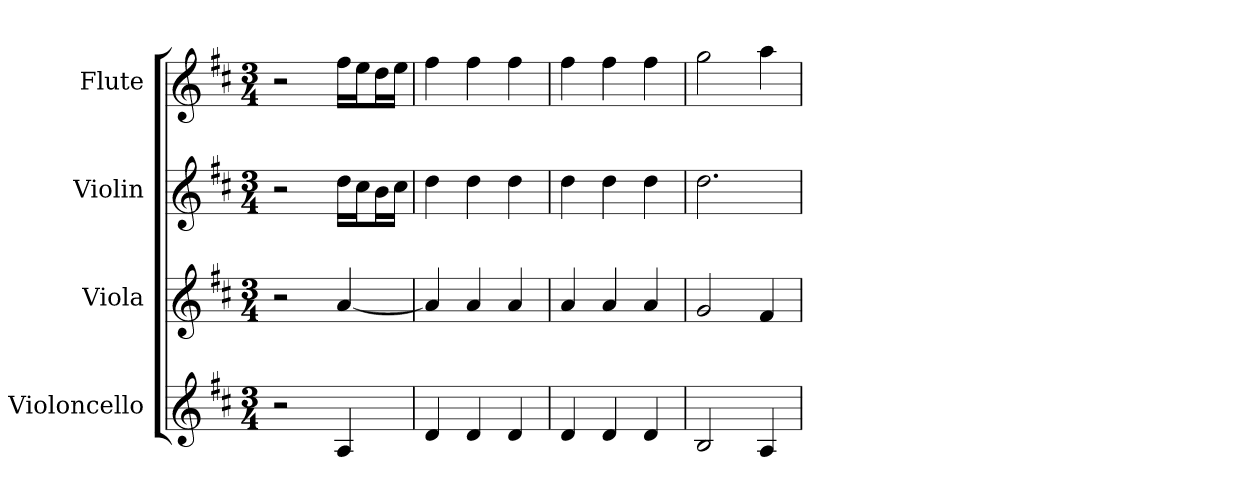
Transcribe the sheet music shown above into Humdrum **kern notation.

**kern	**kern	**kern	**kern
*part4	*part3	*part2	*part1
*staff4	*staff3	*staff2	*staff1
*I"Violoncello	*I"Viola	*I"Violin	*I"Flute
*I'Vc	*I'Vla	*I'Vln	*I'Fl
*k[f#c#]	*k[f#c#]	*k[f#c#]	*k[f#c#]
*D:	*D:	*D:	*D:
*M3/4	*M3/4	*M3/4	*M3/4
*MM118	*MM118	*MM118	*MM118
=	=	=	=
2r	2r	2r	2r
4A	[4a	16ddLL	16ff#LL
.	.	16cc#J	16eeJ
.	.	16bL	16ddL
.	.	16cc#JJ	16eeJJ
=1	=1	=1	=1
4d	4a]	4dd	4ff#
4d	4a	4dd	4ff#
4d	4a	4dd	4ff#
=2	=2	=2	=2
4d	4a	4dd	4ff#
4d	4a	4dd	4ff#
4d	4a	4dd	4ff#
=3	=3	=3	=3
2B	2g	2.dd	2gg
4A	4f#	.	4aa
=	=	=	=
*-	*-	*-	*-
